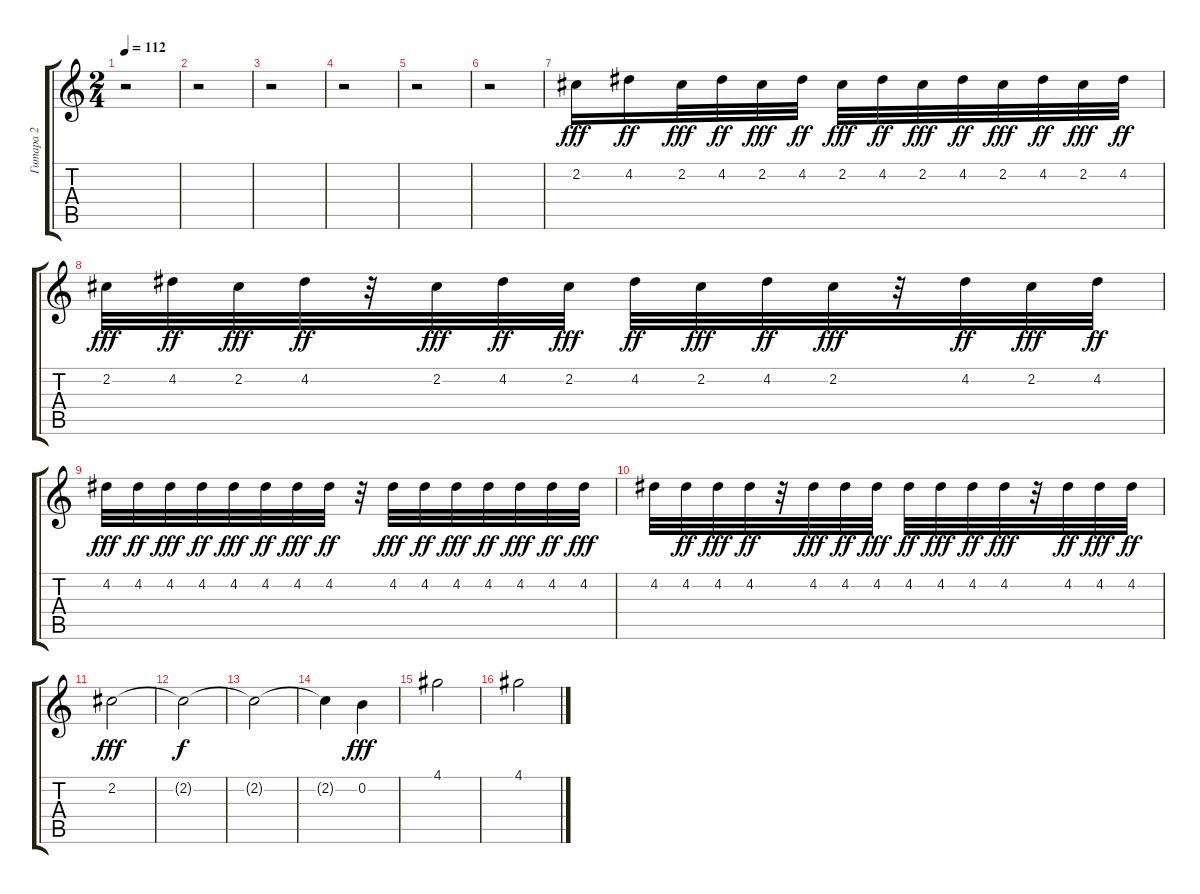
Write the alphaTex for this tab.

\track ("Гитара 2" "Гитара 2") {instrument distortionguitar}
\staff {score tabs}
\tuning (E4 B3 G3 D3 A2 E2) {hide}
\ts (2 4)
\tempo 112
\clef g2
\ks c
r.2{dy f} |
r.2 |
r.2 |
r.2 |
r.2 |
r.2 |
2.2.16{dy fff} 4.2.16{dy ff} 2.2.32{dy fff} 4.2.32{dy ff} 2.2.32{dy fff} 4.2.32{dy ff} 2.2.32{dy fff} 4.2.32{dy ff} 2.2.32{dy fff} 4.2.32{dy ff} 2.2.32{dy fff} 4.2.32{dy ff} 2.2.32{dy fff} 4.2.32{dy ff} |
2.2.32{dy fff} 4.2.32{dy ff} 2.2.32{dy fff} 4.2.32{dy ff} r.32 2.2.32{dy fff} 4.2.32{dy ff} 2.2.32{dy fff} 4.2.32{dy ff} 2.2.32{dy fff} 4.2.32{dy ff} 2.2.32{dy fff} r.32 4.2.32{dy ff} 2.2.32{dy fff} 4.2.32{dy ff} |
4.2.32{dy fff} 4.2.32{dy ff} 4.2.32{dy fff} 4.2.32{dy ff} 4.2.32{dy fff} 4.2.32{dy ff} 4.2.32{dy fff} 4.2.32{dy ff} r.32 4.2.32{dy fff} 4.2.32{dy ff} 4.2.32{dy fff} 4.2.32{dy ff} 4.2.32{dy fff} 4.2.32{dy ff} 4.2.32{dy fff} |
4.2.32 4.2.32{dy ff} 4.2.32{dy fff} 4.2.32{dy ff} r.32 4.2.32{dy fff} 4.2.32{dy ff} 4.2.32{dy fff} 4.2.32{dy ff} 4.2.32{dy fff} 4.2.32{dy ff} 4.2.32{dy fff} r.32 4.2.32{dy ff} 4.2.32{dy fff} 4.2.32{dy ff} |
2.2.2{dy fff} |
2.2{t}.2{dy f} |
2.2{t}.2 |
2.2{t}.4 0.2.4{dy fff} |
4.1.2 |
4.1.2
